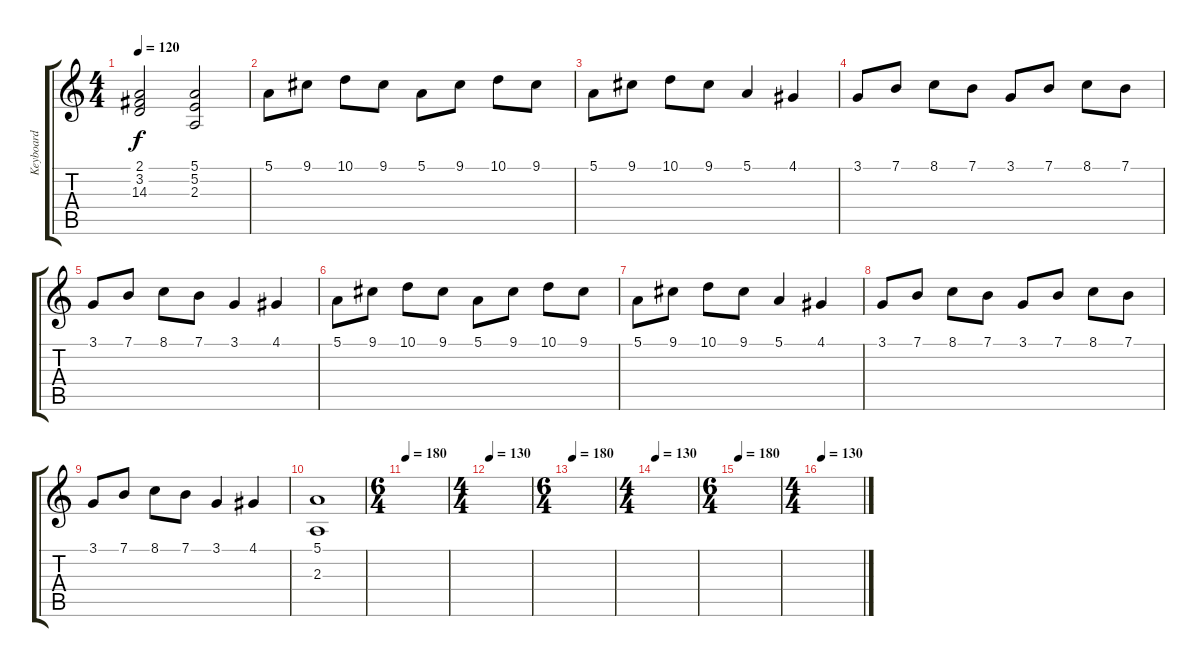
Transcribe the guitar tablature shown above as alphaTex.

\track ("Keyboard" "Keyboard") {instrument harmonica}
\staff {score tabs}
\tuning (E4 B3 G3 D3 A2 E2) {hide}
\ts (4 4)
\tempo 120
\clef g2
\ks c
(2.1 3.2 14.3).2{dy f} (5.1 5.2 2.3).2 |
5.1.8 9.1.8 10.1.8 9.1.8 5.1.8 9.1.8 10.1.8 9.1.8 |
5.1.8 9.1.8 10.1.8 9.1.8 5.1.4 4.1.4 |
3.1.8 7.1.8 8.1.8 7.1.8 3.1.8 7.1.8 8.1.8 7.1.8 |
3.1.8 7.1.8 8.1.8 7.1.8 3.1.4 4.1.4 |
5.1.8 9.1.8 10.1.8 9.1.8 5.1.8 9.1.8 10.1.8 9.1.8 |
5.1.8 9.1.8 10.1.8 9.1.8 5.1.4 4.1.4 |
3.1.8 7.1.8 8.1.8 7.1.8 3.1.8 7.1.8 8.1.8 7.1.8 |
3.1.8 7.1.8 8.1.8 7.1.8 3.1.4 4.1.4 |
(5.1 2.3).1 |
\ts (6 4)
\tempo 180
|
\ts (4 4)
\tempo 130
|
\ts (6 4)
\tempo 180
|
\ts (4 4)
\tempo 130
|
\ts (6 4)
\tempo 180
|
\ts (4 4)
\tempo 130
